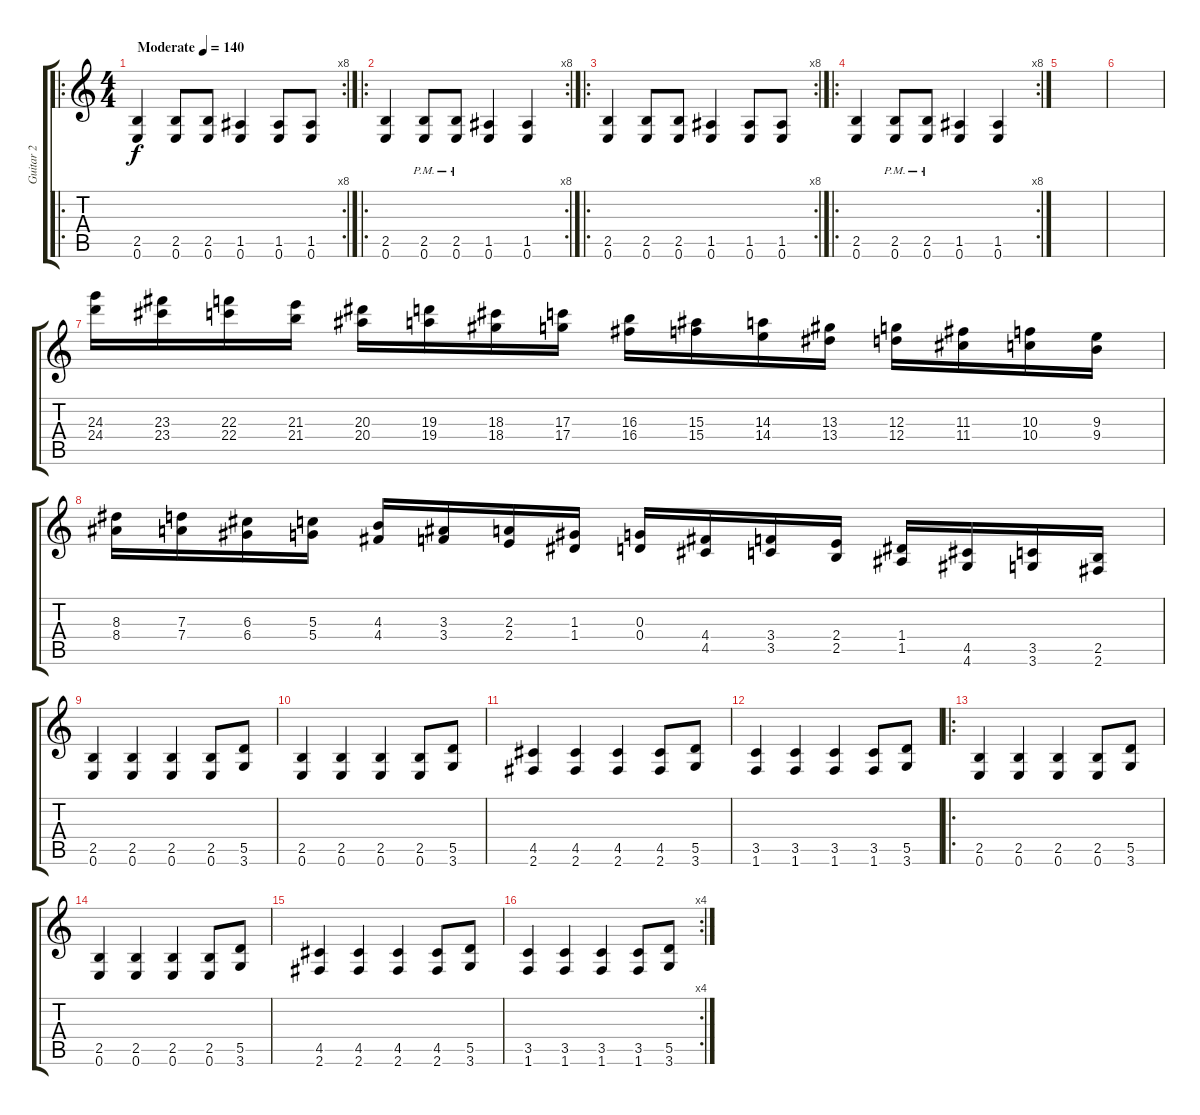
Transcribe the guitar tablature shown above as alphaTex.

\track ("Guitar 2" "Guitar 2") {instrument distortionguitar}
\staff {score tabs}
\tuning (E4 B3 G3 D3 A2 E2) {hide}
\ro
\rc 8
\ts (4 4)
\tempo (140 "Moderate")
\clef g2
\ks c
(2.5 0.6).4{dy f instrument distortionguitar} (2.5 0.6).8 (2.5 0.6).8 (1.5 0.6).4 (1.5 0.6).8 (1.5 0.6).8 |
\ro
\rc 8
(2.5 0.6).4 (2.5{pm} 0.6{pm}).8 (2.5{pm} 0.6{pm}).8 (1.5 0.6).4 (1.5 0.6).4 |
\ro
\rc 8
(2.5 0.6).4 (2.5 0.6).8 (2.5 0.6).8 (1.5 0.6).4 (1.5 0.6).8 (1.5 0.6).8 |
\ro
\rc 8
(2.5 0.6).4 (2.5{pm} 0.6{pm}).8 (2.5{pm} 0.6{pm}).8 (1.5 0.6).4 (1.5 0.6).4 |
|
|
(24.3 24.4).16 (23.3 23.4).16 (22.3 22.4).16 (21.3 21.4).16 (20.3 20.4).16 (19.3 19.4).16 (18.3 18.4).16 (17.3 17.4).16 (16.3 16.4).16 (15.3 15.4).16 (14.3 14.4).16 (13.3 13.4).16 (12.3 12.4).16 (11.3 11.4).16 (10.3 10.4).16 (9.3 9.4).16 |
(8.3 8.4).16 (7.3 7.4).16 (6.3 6.4).16 (5.3 5.4).16 (4.3 4.4).16 (3.3 3.4).16 (2.3 2.4).16 (1.3 1.4).16 (0.3 0.4).16 (4.4 4.5).16 (3.4 3.5).16 (2.4 2.5).16 (1.4 1.5).16 (4.5 4.6).16 (3.5 3.6).16 (2.5 2.6).16 |
(2.5 0.6).4 (2.5 0.6).4 (2.5 0.6).4 (2.5 0.6).8 (5.5 3.6).8 |
(2.5 0.6).4 (2.5 0.6).4 (2.5 0.6).4 (2.5 0.6).8 (5.5 3.6).8 |
(4.5 2.6).4 (4.5 2.6).4 (4.5 2.6).4 (4.5 2.6).8 (5.5 3.6).8 |
(3.5 1.6).4 (3.5 1.6).4 (3.5 1.6).4 (3.5 1.6).8 (5.5 3.6).8 |
\ro
(2.5 0.6).4 (2.5 0.6).4 (2.5 0.6).4 (2.5 0.6).8 (5.5 3.6).8 |
(2.5 0.6).4 (2.5 0.6).4 (2.5 0.6).4 (2.5 0.6).8 (5.5 3.6).8 |
(4.5 2.6).4 (4.5 2.6).4 (4.5 2.6).4 (4.5 2.6).8 (5.5 3.6).8 |
\rc 4
(3.5 1.6).4 (3.5 1.6).4 (3.5 1.6).4 (3.5 1.6).8 (5.5 3.6).8
